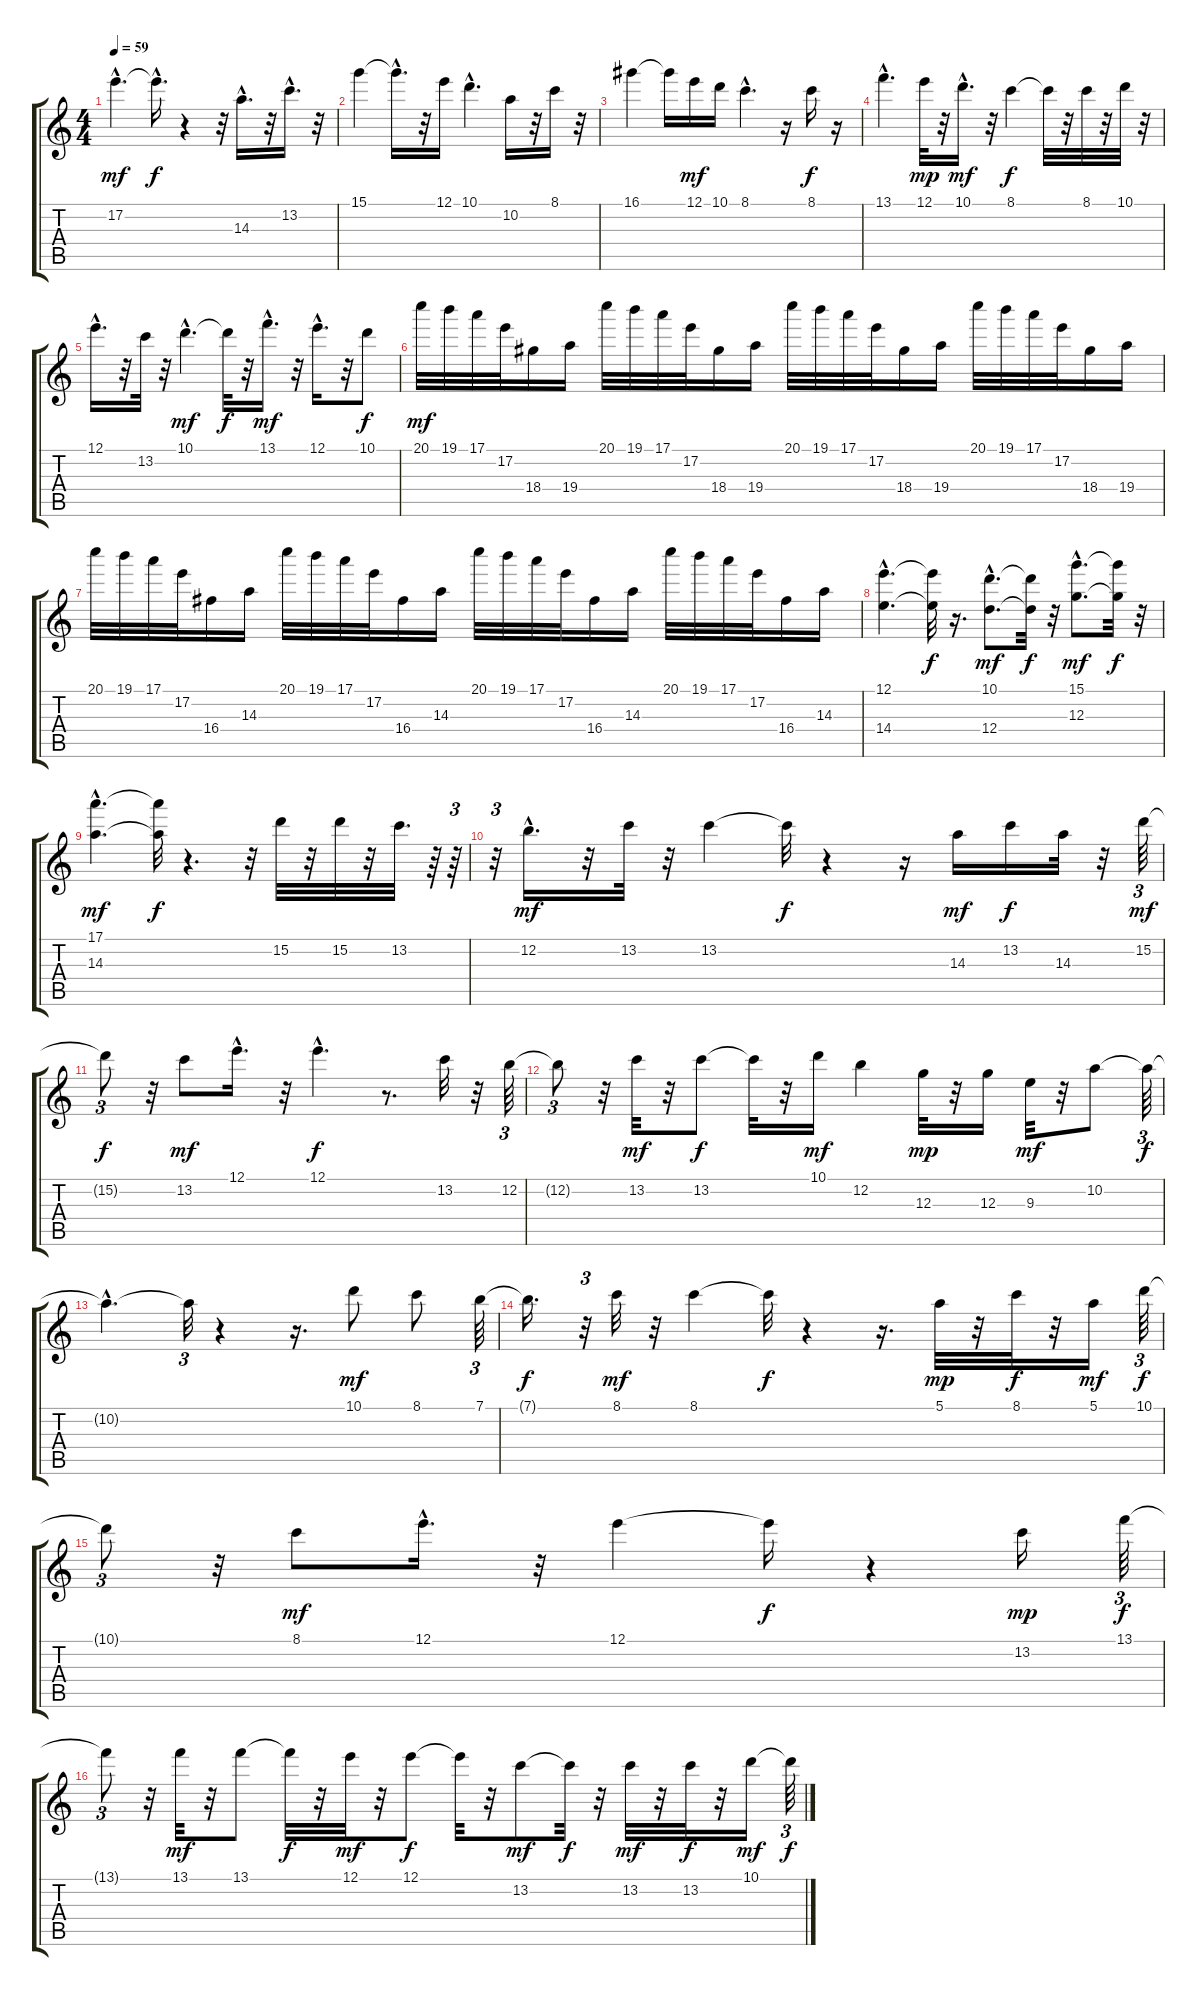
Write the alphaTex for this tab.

\track "" {instrument acousticguitarnylon}
\staff {score tabs}
\tuning (E4 B3 G3 D3 A2 E2) {hide}
\ts (4 4)
\tempo 59
\clef g2
\ks c
17.2{hac}.4{d dy mf} 17.2{hac t}.16{d dy f} r.4 r.32 14.3{hac}.16{d} r.32 13.2{hac}.16{d} r.32 |
15.1.4 15.1{hac t}.16{d} r.32 12.1.16 10.1{hac}.4{d} 10.2.16 r.32 8.1.16 r.32 |
16.1.4 16.1{t}.16 12.1.16{dy mf} 10.1.16 8.1{hac}.4{d} r.16 8.1.16{dy f} r.16 |
13.1{hac}.4{d} 12.1.32{dy mp} r.32 10.1{hac}.16{d dy mf} r.32 8.1.4{dy f} 8.1{t}.32 r.32 8.1.32 r.32 10.1.32 r.32 |
12.1{hac}.16{d} r.32 13.2.32 r.32 10.1{hac}.4{d dy mf} 10.1{t}.32{dy f} r.32 13.1{hac}.16{d dy mf} r.32 12.1{hac}.16{d} r.32 10.1.8{dy f} |
20.1.32{dy mf} 19.1.32 17.1.32 17.2.32 18.4.16 19.4.16 20.1.32 19.1.32 17.1.32 17.2.32 18.4.16 19.4.16 20.1.32 19.1.32 17.1.32 17.2.32 18.4.16 19.4.16 20.1.32 19.1.32 17.1.32 17.2.32 18.4.16 19.4.16 |
20.1.32 19.1.32 17.1.32 17.2.32 16.4.16 14.3.16 20.1.32 19.1.32 17.1.32 17.2.32 16.4.16 14.3.16 20.1.32 19.1.32 17.1.32 17.2.32 16.4.16 14.3.16 20.1.32 19.1.32 17.1.32 17.2.32 16.4.16 14.3.16 |
(12.1{hac} 14.4{hac}).4{d} (12.1{t} 14.4{t}).32{dy f} r.16{d} (10.1{hac} 12.4{hac}).8{d dy mf} (10.1{t} 12.4{t}).32{dy f} r.32 (15.1{hac} 12.3{hac}).8{d dy mf} (15.1{t} 12.3{t}).32{dy f} r.32 |
(17.1{hac} 14.3{hac}).4{d dy mf} (17.1{t} 14.3{t}).32{dy f} r.4{d} r.32 15.2.32 r.32 15.2.32 r.32 13.2.32{d} r.64 r.64{tu (3 2)} |
r.32{tu (3 2)} 12.2{hac}.16{d dy mf} r.32 13.2.32 r.32 13.2.4 13.2{t}.32{dy f} r.4 r.16 14.3.16{dy mf} 13.2.16{dy f} 14.3.32 r.32 15.2.64{tu (3 2) dy mf} |
15.2{t}.8{tu (3 2) dy f} r.32 13.2.8{dy mf} 12.1{hac}.16{d} r.32 12.1{hac}.4{d dy f} r.8{d} 13.2.32 r.32 12.2.64{tu (3 2)} |
12.2{t}.8{tu (3 2)} r.32 13.2.32{dy mf} r.32 13.2.8{dy f} 13.2{t}.32 r.32 10.1.16{dy mf} 12.2.4 12.3.32{dy mp} r.32 12.3.16 9.3.32{dy mf} r.32 10.2.8 10.2{t}.64{tu (3 2) dy f} |
10.2{hac t}.4{d} 10.2{t}.32{tu (3 2)} r.4 r.16{d} 10.1.8{dy mf} 8.1.8 7.1.64{tu (3 2)} |
7.1{t}.16{d dy f} r.32{tu (3 2)} 8.1.32{dy mf} r.32 8.1.4 8.1{t}.32{dy f} r.4 r.16{d} 5.1.32{dy mp} r.32 8.1.32{dy f} r.32 5.1.16{dy mf} 10.1.64{tu (3 2) dy f} |
10.1{t}.8{tu (3 2)} r.32 8.1.8{dy mf} 12.1{hac}.16{d} r.32 12.1.4 12.1{t}.16{dy f} r.4 13.2.16{dy mp} 13.1.64{tu (3 2) dy f} |
13.1{t}.8{tu (3 2)} r.32 13.1.32{dy mf} r.32 13.1.8 13.1{t}.32{dy f} r.32 12.1.32{dy mf} r.32 12.1.8{dy f} 12.1{t}.32 r.32 13.2.8{dy mf} 13.2{t}.32{dy f} r.32 13.2.32{dy mf} r.32 13.2.32{dy f} r.32 10.1.16{dy mf} 10.1{t}.64{tu (3 2) dy f}
